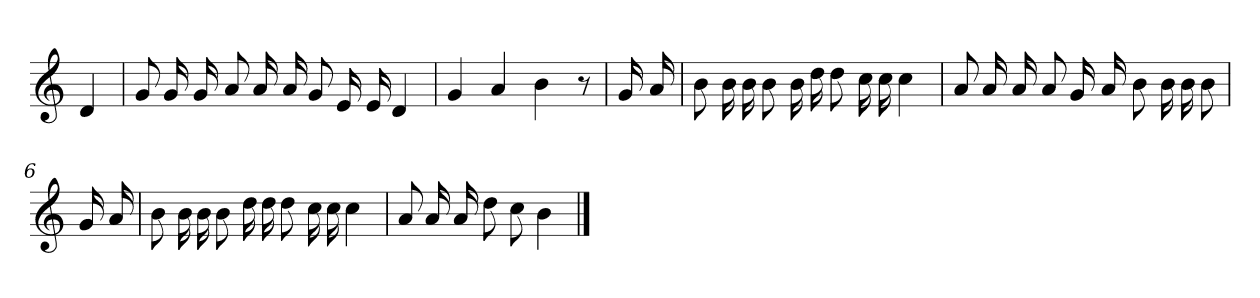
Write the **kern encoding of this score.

**kern
*part1
*staff1
*clefG2
*k[]
=
4d
=1
8g
16g
16g
8a
16a
16a
8g
16e
16e
4d
=2
4g
4a
4b
8r
=3
16g
16a
=4
8b
16b
16b
8b
16b
16dd
8dd
16cc
16cc
4cc
=5
8a
16a
16a
8a
16g
16a
8b
16b
16b
8b
=6
16g
16a
=7
8b
16b
16b
8b
16dd
16dd
8dd
16cc
16cc
4cc
=8
8a
16a
16a
8dd
8cc
4b
==
*-
